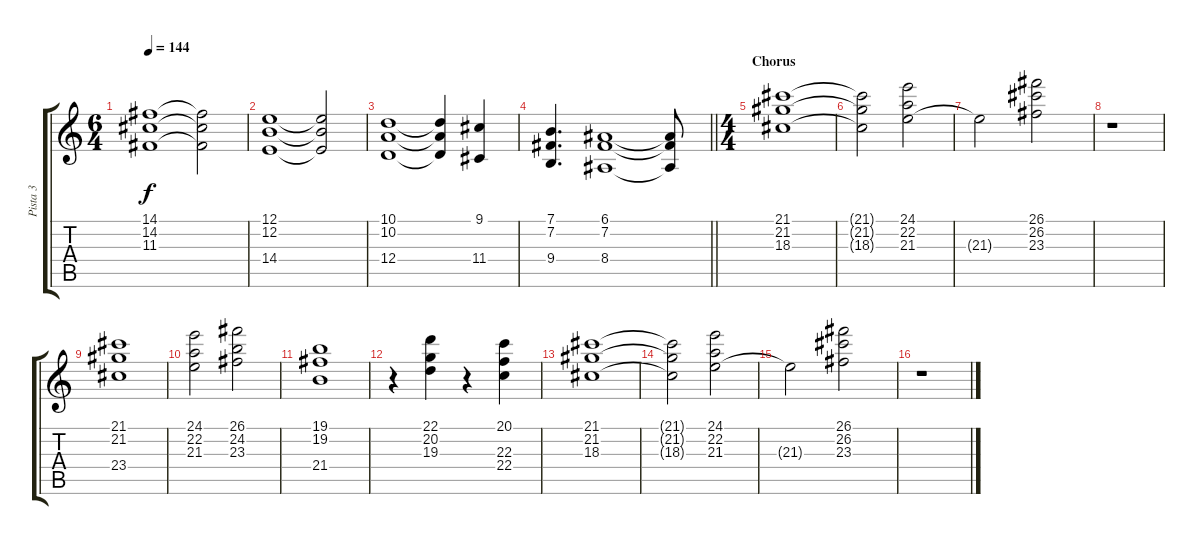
\track ("Pista 3" "Pista 3") {instrument synthstrings1}
\staff {score tabs}
\tuning (E4 B3 G3 D3 A2 E2) {hide}
\ts (6 4)
\tempo 144
\clef g2
\ks c
(14.1 14.2 11.3).1{dy f} (14.1{t} 14.2{t} 11.3{t}).2 |
(12.1 12.2 14.4).1 (12.1{t} 12.2{t} 14.4{t}).2 |
(10.1 10.2 12.4).1 (10.1{t} 10.2{t} 12.4{t}).4 (9.1 11.4).4 |
\barLineRight lightlight
(7.1 7.2 9.4).4{d} (6.1 7.2 8.4).1 (6.1{t} 7.2{t} 8.4{t}).8 |
\ts (4 4)
\section ("" "Chorus")
(21.1 21.2 18.3).1 |
(21.1{t} 21.2{t} 18.3{t}).2 (24.1 22.2 21.3).2 |
21.3{t}.2 (26.1 26.2 23.3).2 |
r.1 |
(21.1 21.2 23.4).1 |
(24.1 22.2 21.3).2 (26.1 24.2 23.3).2 |
(19.1 19.2 21.4).1 |
r.4 (22.1 20.2 19.3).4 r.4 (20.1 22.3 22.4).4 |
(21.1 21.2 18.3).1 |
(21.1{t} 21.2{t} 18.3{t}).2 (24.1 22.2 21.3).2 |
21.3{t}.2 (26.1 26.2 23.3).2 |
r.1
